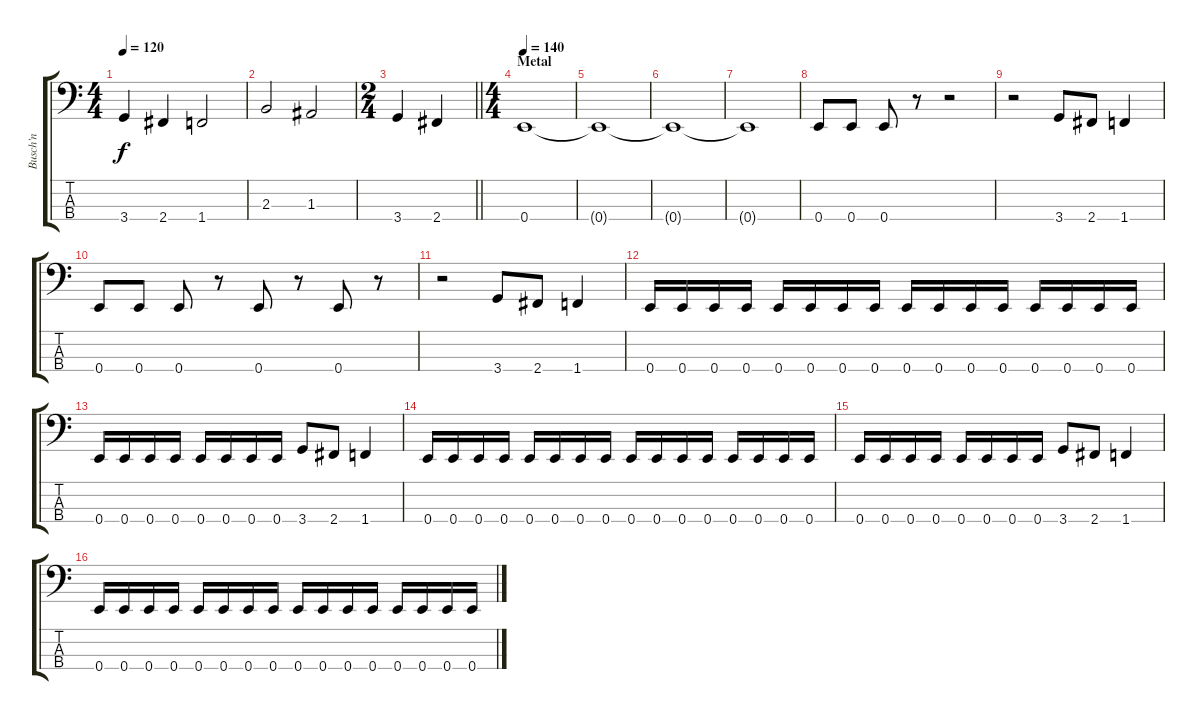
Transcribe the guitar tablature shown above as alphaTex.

\track ("Busch'n" "Busch'n") {instrument electricbasspick}
\staff {score tabs}
\tuning (G2 D2 A1 E1) {hide}
\ts (4 4)
\tempo 120
\clef f4
\ks c
3.4.4{dy f} 2.4.4 1.4.2 |
2.3.2 1.3.2 |
\ts (2 4)
\barLineRight lightlight
3.4.4 2.4.4 |
\ts (4 4)
\section ("" "Metal")
\tempo 140
0.4.1 |
0.4{t}.1 |
0.4{t}.1 |
0.4{t}.1 |
0.4.8 0.4.8 0.4.8 r.8 r.2 |
r.2 3.4.8 2.4.8 1.4.4 |
0.4.8 0.4.8 0.4.8 r.8 0.4.8 r.8 0.4.8 r.8 |
r.2 3.4.8 2.4.8 1.4.4 |
0.4.16 0.4.16 0.4.16 0.4.16 0.4.16 0.4.16 0.4.16 0.4.16 0.4.16 0.4.16 0.4.16 0.4.16 0.4.16 0.4.16 0.4.16 0.4.16 |
0.4.16 0.4.16 0.4.16 0.4.16 0.4.16 0.4.16 0.4.16 0.4.16 3.4.8 2.4.8 1.4.4 |
0.4.16 0.4.16 0.4.16 0.4.16 0.4.16 0.4.16 0.4.16 0.4.16 0.4.16 0.4.16 0.4.16 0.4.16 0.4.16 0.4.16 0.4.16 0.4.16 |
0.4.16 0.4.16 0.4.16 0.4.16 0.4.16 0.4.16 0.4.16 0.4.16 3.4.8 2.4.8 1.4.4 |
0.4.16 0.4.16 0.4.16 0.4.16 0.4.16 0.4.16 0.4.16 0.4.16 0.4.16 0.4.16 0.4.16 0.4.16 0.4.16 0.4.16 0.4.16 0.4.16
